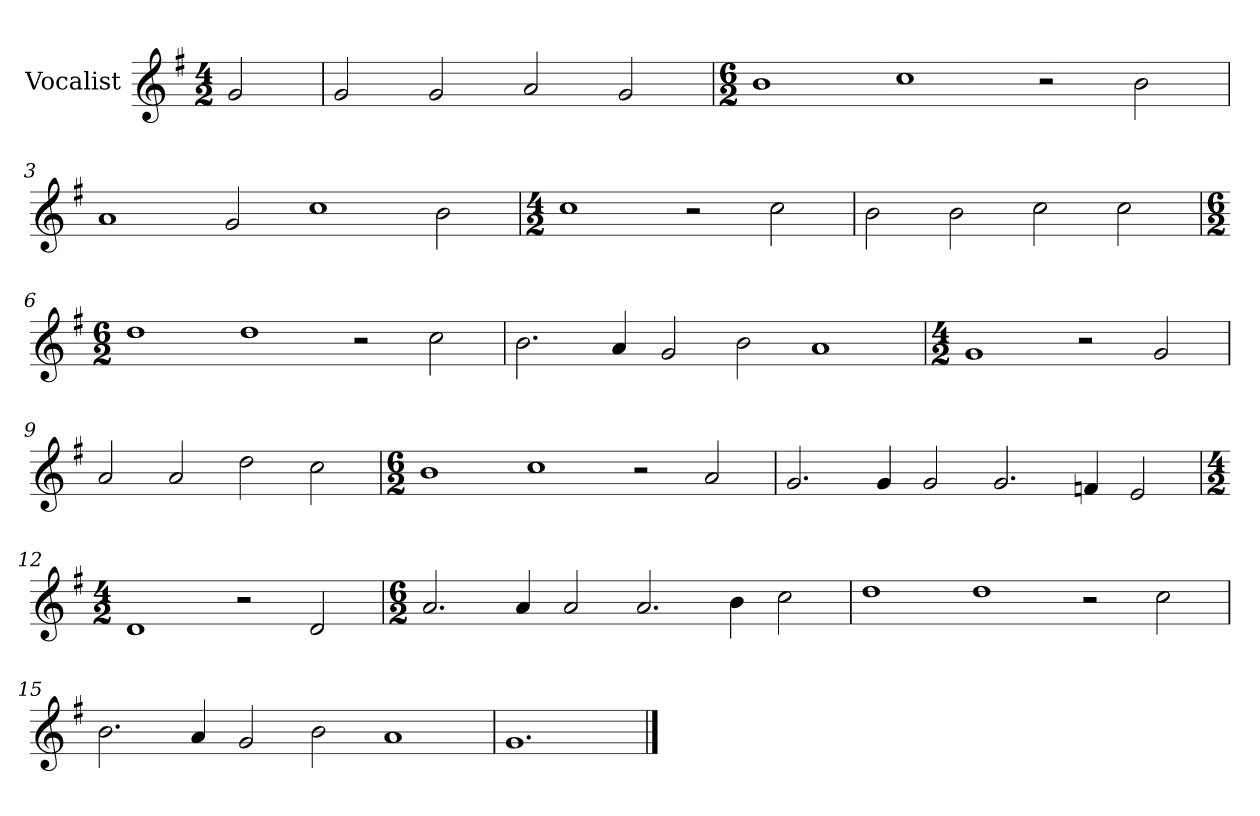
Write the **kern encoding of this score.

**kern
*part1
*staff1
*I"Vocalist
*k[f#]
*G:
*M4/2
=
2g
=1
2g
2g
2a
2g
=2
*M6/2
1b
1cc
2r
2b
=3
1a
2g
1cc
2b
=4
*M4/2
1cc
2r
2cc
=5
2b
2b
2cc
2cc
=6
*M6/2
1dd
1dd
2r
2cc
=7
2.b
4a
2g
2b
1a
=8
*M4/2
1g
2r
2g
=9
2a
2a
2dd
2cc
=10
*M6/2
1b
1cc
2r
2a
=11
2.g
4g
2g
2.g
4fn
2e
=12
*M4/2
1d
2r
2d
=13
*M6/2
2.a
4a
2a
2.a
4b
2cc
=14
1dd
1dd
2r
2cc
=15
2.b
4a
2g
2b
1a
=16
1.g
==
*-
